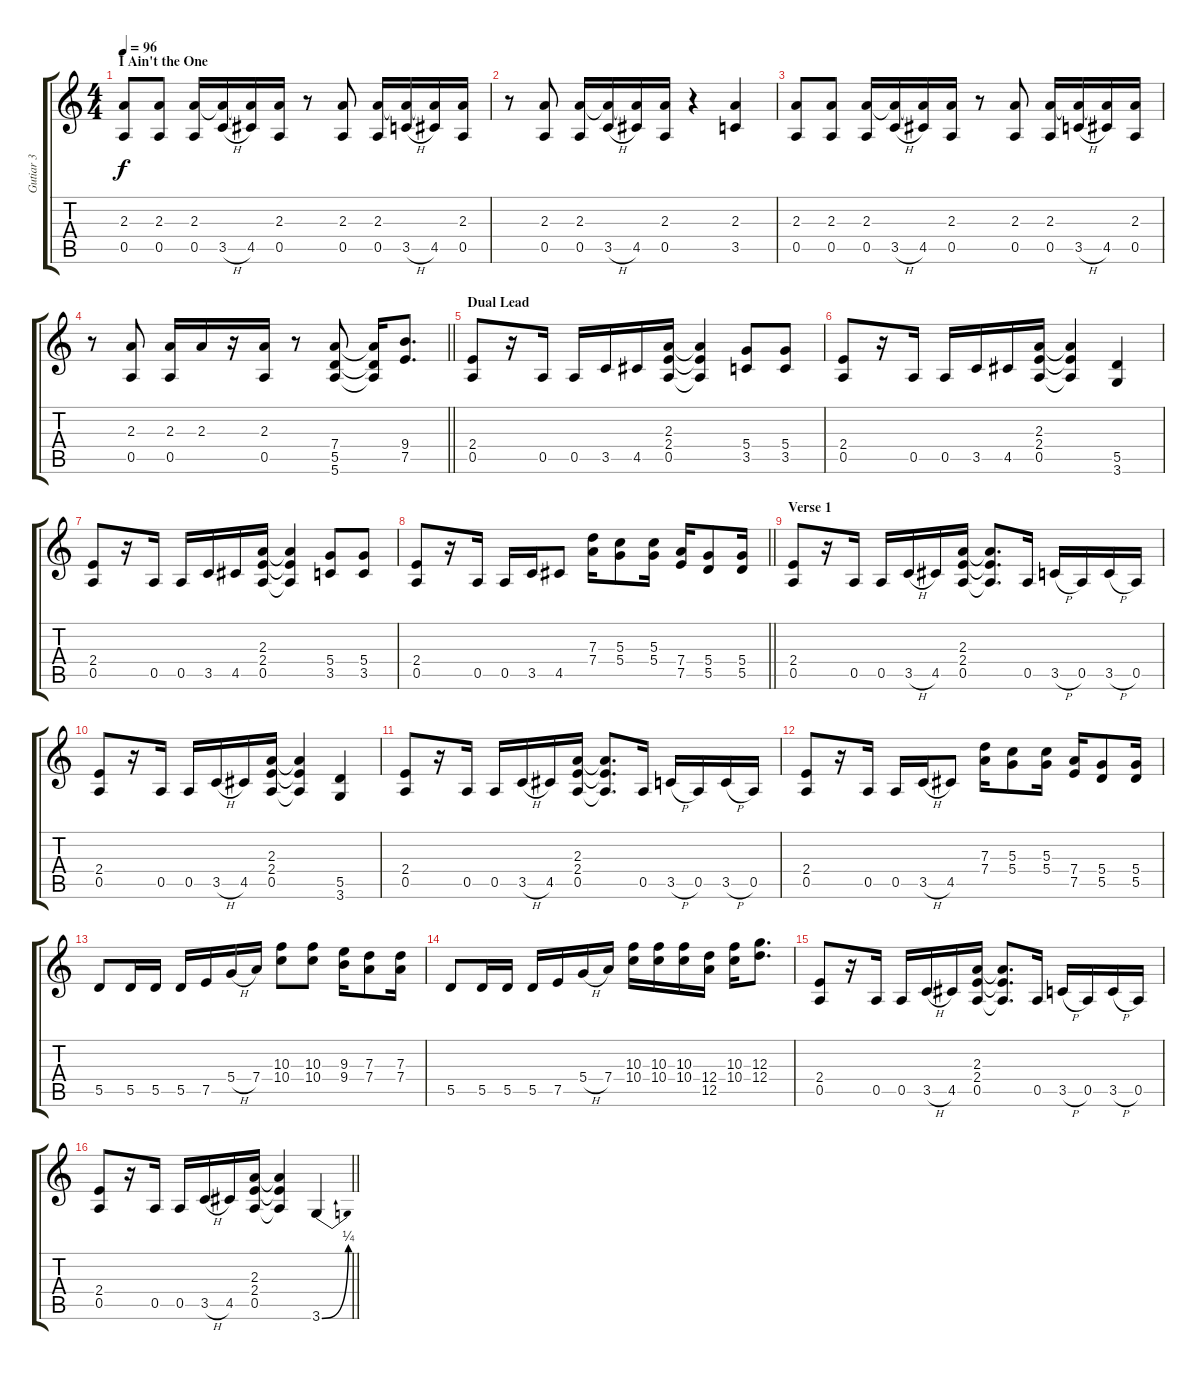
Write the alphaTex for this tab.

\track ("Gutiar 3" "Gutiar 3") {instrument distortionguitar}
\staff {score tabs}
\tuning (E4 B3 G3 D3 A2 E2) {hide}
\ts (4 4)
\section ("" "I Ain't the One")
\tempo 96
\clef g2
\ks c
(2.3 0.5).8{dy f} (2.3 0.5).8 (2.3 0.5).16 (2.3{t} 3.5{h}).16 (2.3{t} 4.5).16 (2.3 0.5).16 r.8 (2.3 0.5).8 (2.3 0.5).16 (2.3{t} 3.5{h}).16 (2.3{t} 4.5).16 (2.3 0.5).16 |
r.8 (2.3 0.5).8 (2.3 0.5).16 (2.3{t} 3.5{h}).16 (2.3{t} 4.5).16 (2.3 0.5).16 r.4{volume 7 balance 16} (2.3 3.5).4 |
(2.3 0.5).8 (2.3 0.5).8 (2.3 0.5).16 (2.3{t} 3.5{h}).16 (2.3{t} 4.5).16 (2.3 0.5).16 r.8 (2.3 0.5).8 (2.3 0.5).16 (2.3{t} 3.5{h}).16 (2.3{t} 4.5).16 (2.3 0.5).16 |
\barLineRight lightlight
r.8 (2.3 0.5).8 (2.3 0.5).16 2.3.16 r.16 (2.3 0.5).16 r.8 (7.4 5.5 5.6).8 (7.4{t} 5.5{t} 5.6{t}).16 (9.4 7.5).8{d} |
\section ("" "Dual Lead")
(2.4 0.5).8 r.16 0.5.16 0.5.16 3.5.16 4.5.16 (2.3 2.4 0.5).16 (2.3{t} 2.4{t} 0.5{t}).4 (5.4 3.5).8 (5.4 3.5).8 |
(2.4 0.5).8 r.16 0.5.16 0.5.16 3.5.16 4.5.16 (2.3 2.4 0.5).16 (2.3{t} 2.4{t} 0.5{t}).4 (5.5 3.6).4 |
(2.4 0.5).8 r.16 0.5.16 0.5.16 3.5.16 4.5.16 (2.3 2.4 0.5).16 (2.3{t} 2.4{t} 0.5{t}).4 (5.4 3.5).8 (5.4 3.5).8 |
\barLineRight lightlight
(2.4 0.5).8 r.16 0.5.16 0.5.16 3.5.16 4.5.8 (7.3 7.4).16 (5.3 5.4).8 (5.3 5.4).16 (7.4 7.5).16 (5.4 5.5).8 (5.4 5.5).16 |
\section ("" "Verse 1")
(2.4 0.5).8 r.16 0.5.16 0.5.16 3.5{h}.16 4.5.16 (2.3 2.4 0.5).16 (2.3{t} 2.4{t} 0.5{t}).8{d} 0.5.16 3.5{h}.16 0.5.16 3.5{h}.16 0.5.16 |
(2.4 0.5).8 r.16 0.5.16 0.5.16 3.5{h}.16 4.5.16 (2.3 2.4 0.5).16 (2.3{t} 2.4{t} 0.5{t}).4 (5.5 3.6).4 |
(2.4 0.5).8 r.16 0.5.16 0.5.16 3.5{h}.16 4.5.16 (2.3 2.4 0.5).16 (2.3{t} 2.4{t} 0.5{t}).8{d} 0.5.16 3.5{h}.16 0.5.16 3.5{h}.16 0.5.16 |
(2.4 0.5).8 r.16 0.5.16 0.5.16 3.5{h}.16 4.5.8 (7.3 7.4).16 (5.3 5.4).8 (5.3 5.4).16 (7.4 7.5).16 (5.4 5.5).8 (5.4 5.5).16 |
5.5.8 5.5.16 5.5.16 5.5.16 7.5.16 5.4{h}.16 7.4.16 (10.3 10.4).8 (10.3 10.4).8 (9.3 9.4).16 (7.3 7.4).8 (7.3 7.4).16 |
5.5.8 5.5.16 5.5.16 5.5.16 7.5.16 5.4{h}.16 7.4.16 (10.3 10.4).16 (10.3 10.4).16 (10.3 10.4).16 (12.4 12.5).16 (10.3 10.4).16 (12.3 12.4).8{d} |
(2.4 0.5).8 r.16 0.5.16 0.5.16 3.5{h}.16 4.5.16 (2.3 2.4 0.5).16 (2.3{t} 2.4{t} 0.5{t}).8{d} 0.5.16 3.5{h}.16 0.5.16 3.5{h}.16 0.5.16 |
\barLineRight lightlight
(2.4 0.5).8 r.16 0.5.16 0.5.16 3.5{h}.16 4.5.16 (2.3 2.4 0.5).16 (2.3{t} 2.4{t} 0.5{t}).4 3.6{be (bend 0 0 60 1)}.4
